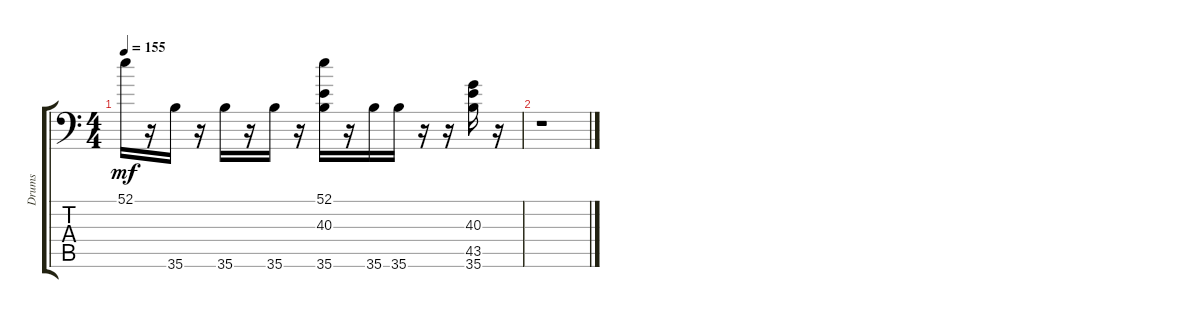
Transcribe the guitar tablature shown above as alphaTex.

\track ("Drums" "Drums") {instrument acousticgrandpiano}
\staff {score tabs}
\tuning (C-1 C-1 C-1 C-1 C-1 C-1) {hide}
\ts (4 4)
\tempo 155
\clef f4
\ks c
52.1.16{dy mf} r.16 35.6.16 r.16 35.6.16 r.16 35.6.16 r.16 (52.1 40.3 35.6).16 r.16 35.6.16 35.6.16 r.16 r.16 (40.3 43.5 35.6).16 r.16 |
r.1
